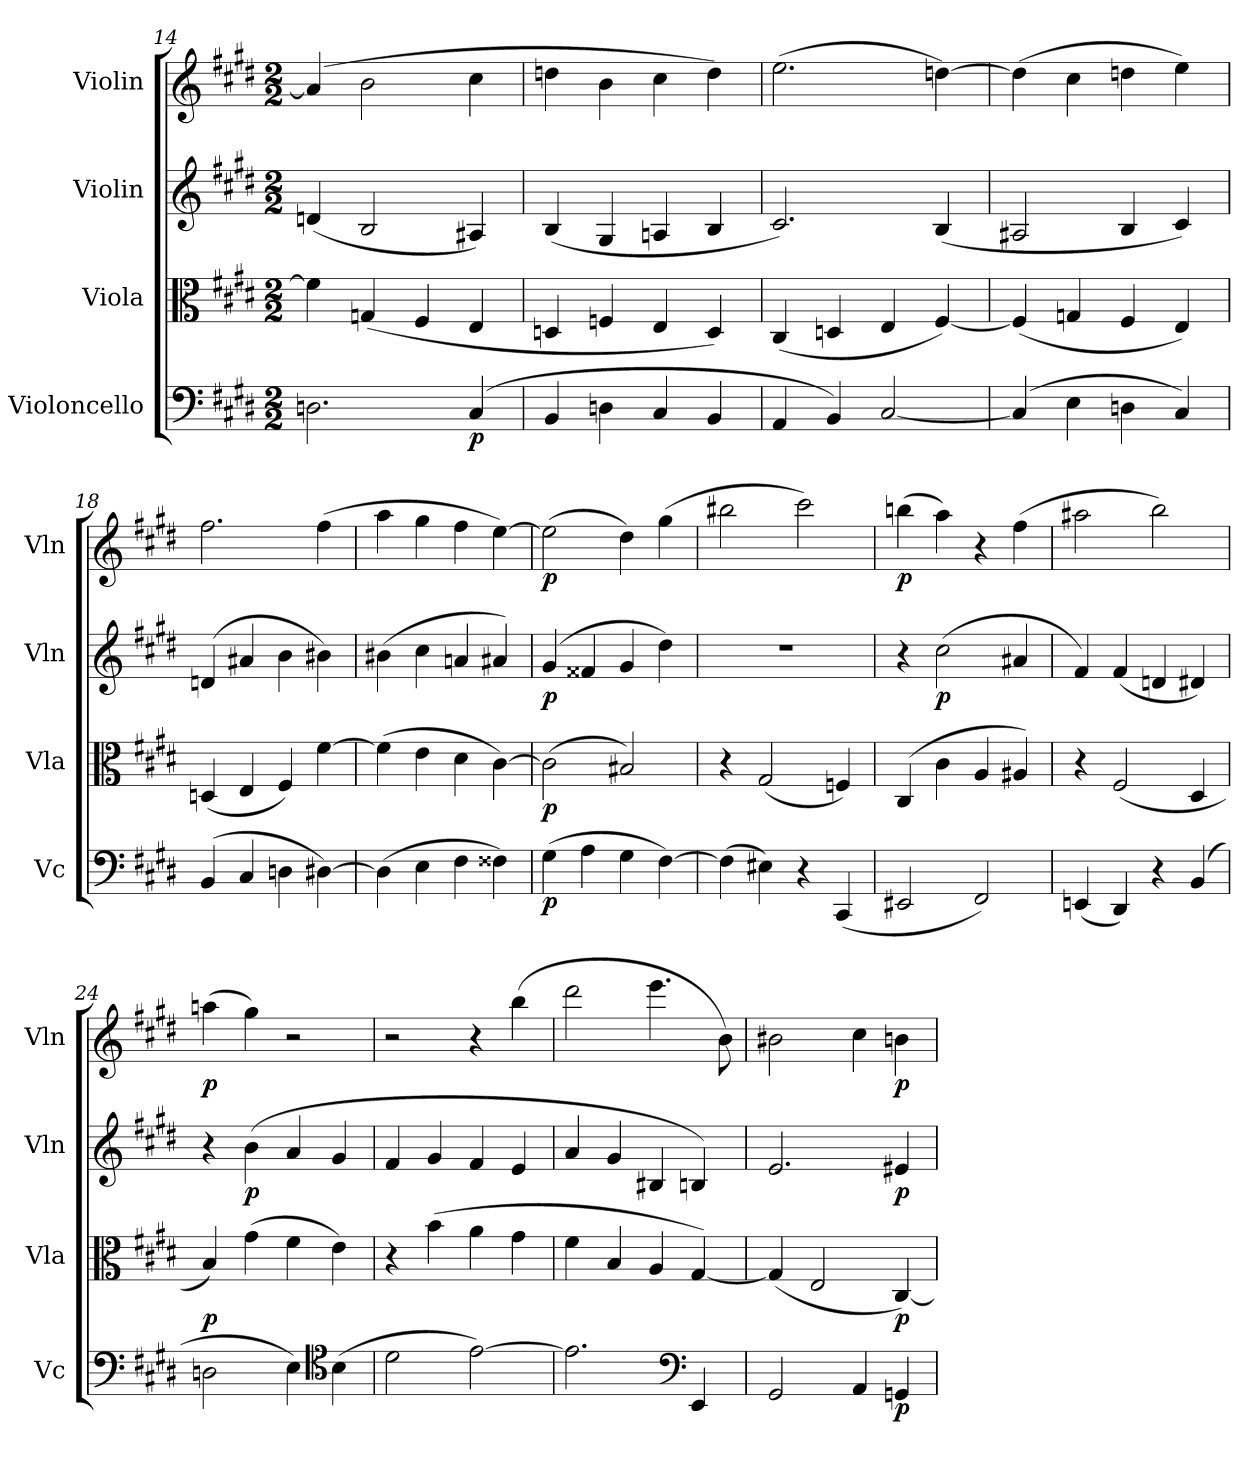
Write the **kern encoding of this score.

**kern	**dynam	**kern	**dynam	**kern	**dynam	**kern	**dynam
*part4	*part4	*part3	*part3	*part2	*part2	*part1	*part1
*staff4	*staff4	*staff3	*staff3	*staff2	*staff2	*staff1	*staff1
*I"Violoncello	*	*I"Viola	*	*I"Violin	*	*I"Violin	*
*I'Vc	*	*I'Vla	*	*I'Vln	*	*I'Vln	*
*clefF4	*	*clefC3	*	*clefG2	*	*clefG2	*
*k[f#c#g#d#]	*	*k[f#c#g#d#]	*	*k[f#c#g#d#]	*	*k[f#c#g#d#]	*
*c#:	*	*c#:	*	*c#:	*	*c#:	*
*M2/2	*	*M2/2	*	*M2/2	*	*M2/2	*
=14	=14	=14	=14	=14	=14	=14	=14
2.Dn\	.	4f#\]	.	(4dn/	.	(4a#/]	.
.	.	(4Gn/	.	2B/	.	2b\	.
.	.	4F#/	.	.	.	.	.
(4C#/	p	4E/	.	4A#X/)	.	4cc#\	.
=15	=15	=15	=15	=15	=15	=15	=15
4BB/	.	4Dn/	.	(4B/	.	4ddn\	.
4Dn\	.	4Fn/	.	4G#/	.	4b\	.
4C#/	.	4E/	.	4An/	.	4cc#\	.
4BB/	.	4D/)	.	4B/	.	4dd\)	.
=16	=16	=16	=16	=16	=16	=16	=16
4AA/	.	(4C#/	.	2.c#/)	.	(2.ee\	.
4BB/)	.	4Dn/	.	.	.	.	.
[2C#/	.	4E/	.	.	.	.	.
.	.	[4F#/)	.	(4B/	.	[4ddn\)	.
=17	=17	=17	=17	=17	=17	=17	=17
(4C#/]	.	(4F#/]	.	2A#X/	.	(4dd\]	.
4E\	.	4Gn/	.	.	.	4cc#\	.
4Dn\	.	4F#/	.	4B/	.	4ddn\	.
4C#/)	.	4E/)	.	4c#/)	.	4ee\)	.
=18	=18	=18	=18	=18	=18	=18	=18
(4BB/	.	(4Dn/	.	(4dn/	.	2.ff#\	.
4C#/	.	4E/	.	4a#X/	.	.	.
4Dn\	.	4F#/)	.	4b\	.	.	.
[4D#X\)	.	[4f#\	.	4b#X\)	.	(4ff#\	.
=19	=19	=19	=19	=19	=19	=19	=19
(4D#\]	.	(4f#\]	.	(4b#X\	.	4aa\	.
4E\	.	4e\	.	4cc#\	.	4gg#\	.
4F#\	.	4d#\	.	4an/	.	4ff#\	.
4F##X\)	.	[4c#\)	.	4a#X/)	.	[4ee\)	.
=20	=20	=20	=20	=20	=20	=20	=20
(4G#\	p	(2c#\]	p	(4g#/	p	(2ee\]	p
4A\	.	.	.	4f##X/	.	.	.
4G#\	.	2B#X/)	.	4g#/	.	4dd#\)	.
[4F#\)	.	.	.	4dd#\)	.	(4gg#\	.
=21	=21	=21	=21	=21	=21	=21	=21
(4F#\]	.	4r	.	1r	.	2bb#X\	.
4E#X\)	.	(2G#/	.	.	.	.	.
4r	.	.	.	.	.	2ccc#\)	.
(4CC#/	.	4Fn/)	.	.	.	.	.
=22	=22	=22	=22	=22	=22	=22	=22
2EE#X/	.	(4C#/	.	4r	.	(4bbn\	p
.	.	4c#\	.	(2cc#\	p	4aa\)	.
2FF#/)	.	4A/	.	.	.	4r	.
.	.	4A#X/)	.	4a#X/	.	(4ff#\	.
=23	=23	=23	=23	=23	=23	=23	=23
(4EEn/	.	4r	.	4f#/)	.	2aa#X\	.
4DD#/)	.	(2F#/	.	(4f#/	.	.	.
4r	.	.	.	4dn/	.	2bb\)	.
(4BB/	.	4D#/	.	4d#X/)	.	.	.
=24	=24	=24	=24	=24	=24	=24	=24
2Dn\	.	4B/)	p	4r	.	(4aan\	p
.	.	(4g#\	.	(4b\	p	4gg#\)	.
4E\)	.	4f#\	.	4a/	.	2r	.
*clefC4	*	*	*	*	*	*	*
(4B\	.	4e\)	.	4g#/	.	.	.
=25	=25	=25	=25	=25	=25	=25	=25
2d#\	.	4r	.	4f#/	.	2r	.
.	.	(4b\	.	4g#/	.	.	.
[2e\)	.	4a\	.	4f#/	.	4r	.
.	.	4g#\	.	4e/	.	(4bb\	.
=26	=26	=26	=26	=26	=26	=26	=26
2.e\]	.	4f#\	.	4a/	.	2ddd#\	.
.	.	4B/	.	4g#/	.	.	.
.	.	4A/	.	4B#X/	.	4.eee\	.
*clefF4	*	*	*	*	*	*	*
4EE/	.	[4G#/)	.	4Bn/)	.	.	.
.	.	.	.	.	.	8b\)	.
=27	=27	=27	=27	=27	=27	=27	=27
2GG#/	.	(4G#/]	.	2.e/	.	2b#X\	.
.	.	2E/	.	.	.	.	.
4AA/	.	.	.	.	.	4cc#\	.
4GGn/	p	[4C#/)	p	4e#X/	p	4bn\	p
=	=	=	=	=	=	=	=
*-	*-	*-	*-	*-	*-	*-	*-
